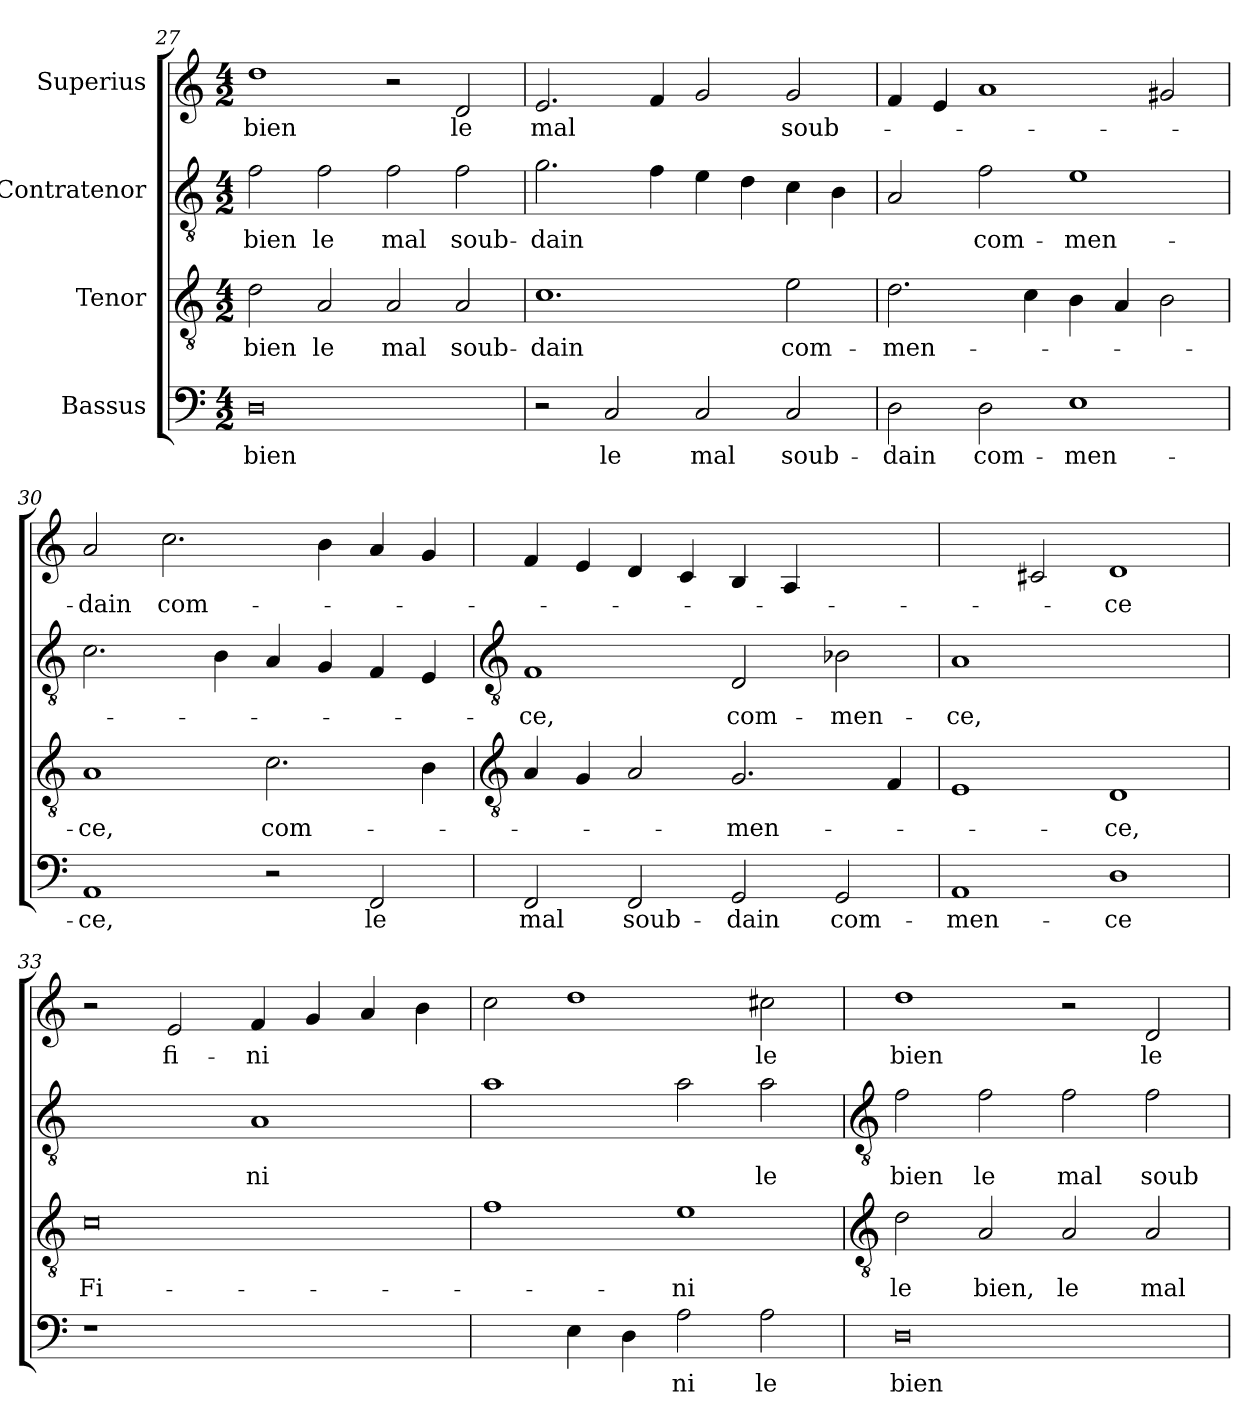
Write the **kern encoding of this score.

**kern	**text	**kern	**text	**kern	**text	**kern	**text
*part4	*part4	*part3	*part3	*part2	*part2	*part1	*part1
*staff4	*staff4	*staff3	*staff3	*staff2	*staff2	*staff1	*staff1
*I"Bassus	*	*I"Tenor	*	*I"Contratenor	*	*I"Superius	*
!!LO:LB:g=z
*clefF4	*	*clefGv2	*	*clefGv2	*	*clefG2	*
*k[]	*	*k[]	*	*k[]	*	*k[]	*
*C:	*	*C:	*	*C:	*	*C:	*
*M4/2	*	*M4/2	*	*M4/2	*	*M4/2	*
=27	=27	=27	=27	=27	=27	=27	=27
!	!LO:LY:b	!	!LO:LY:b	!	!LO:LY:b	!	!LO:LY:b
0D	-bien	2d	bien	2f	bien	1dd	bien
!	!	!	!LO:LY:b	!	!LO:LY:b	!	!
.	.	2A	le	2f	le	.	.
!	!	!	!LO:LY:b	!	!LO:LY:b	!	!
.	.	2A	mal	2f	mal	2r	.
!	!	!	!LO:LY:b	!	!LO:LY:b	!	!LO:LY:b
.	.	2A	soub-	2f	soub-	2d	le
=28	=28	=28	=28	=28	=28	=28	=28
!	!	!	!LO:LY:b	!	!LO:LY:b	!	!LO:LY:b
2r	.	1.c	-dain	2.g	-dain	2.e	mal
!	!LO:LY:b	!	!	!	!	!	!
2C	le	.	.	.	.	.	.
.	.	.	.	4f	.	4f	.
!	!LO:LY:b	!	!	!	!	!	!
2C	mal	.	.	4e	.	2g	.
.	.	.	.	4d	.	.	.
!	!LO:LY:b	!	!LO:LY:b	!	!	!	!LO:LY:b
2C	soub-	2e	com-	4c	.	2g	soub-
.	.	.	.	4B	.	.	.
=29	=29	=29	=29	=29	=29	=29	=29
!	!LO:LY:b	!	!LO:LY:b	!	!	!	!
2D	-dain	2.d	-men-	2A	.	4f	.
.	.	.	.	.	.	4e	.
!	!LO:LY:b	!	!	!	!LO:LY:b	!	!
2D	com-	.	.	2f	com-	1a	.
.	.	4c	.	.	.	.	.
!	!LO:LY:b	!	!	!	!LO:LY:b	!	!
1E	-men-	4B	.	1e	-men-	.	.
.	.	4A	.	.	.	.	.
.	.	2B	.	.	.	2g#	.
=30	=30	=30	=30	=30	=30	=30	=30
!	!LO:LY:b	!	!LO:LY:b	!	!	!	!LO:LY:b
1AA	-ce,	1A	-ce,	2.c	.	2a	-dain
!	!	!	!	!	!	!	!LO:LY:b
.	.	.	.	.	.	2.cc	com-
.	.	.	.	4B	.	.	.
!	!	!	!LO:LY:b	!	!	!	!
2r	.	2.c	com-	4A	.	.	.
.	.	.	.	4G	.	4b	.
!	!LO:LY:b	!	!	!	!	!	!
2FF	le	.	.	4F	.	4a	.
.	.	4B	.	4E	.	4g	.
!!LO:LB:g=z
=31	=31	=31	=31	=31	=31	=31	=31
*	*	*clefGv2	*	*clefGv2	*	*	*
!	!LO:LY:b	!	!	!	!LO:LY:b	!	!
2FF	mal	4A	.	1F	-ce,	4f	.
.	.	4G	.	.	.	4e	.
!	!LO:LY:b	!	!	!	!	!	!
2FF	soub-	2A	.	.	.	4d	.
.	.	.	.	.	.	4c	.
!	!LO:LY:b	!	!LO:LY:b	!	!LO:LY:b	!	!
2GG	-dain	2.G	-men-	2D	com-	4B	.
.	.	.	.	.	.	4A	.
!	!LO:LY:b	!	!	!	!LO:LY:b	!	!LO:LY:b
2GG	com-	.	.	2B-	-men-	[2dyy	-men
.	.	4F	.	.	.	.	.
=32	=32	=32	=32	=32	=32	=32	=32
!	!LO:LY:b	!	!	!	!LO:LY:b	!	!
1AA	-men-	1E	.	1A	-ce,	2dyy]	.
.	.	.	.	.	.	2c#	.
!	!LO:LY:b	!	!LO:LY:b	!	!LO:LY:b	!	!LO:LY:b
1D	-ce	1D	-ce,	[1Ayy	Fi-	1d	ce
=33	=33	=33	=33	=33	=33	=33	=33
!	!	!	!LO:LY:b	!	!	!	!
1r	.	0c	Fi-	1Ayy]	.	2r	.
!	!	!	!	!	!	!	!LO:LY:b
.	.	.	.	.	.	2e	fi-
!	!LO:LY:b	!	!	!	!LO:LY:b	!	!LO:LY:b
[1Fyy	Fi-	.	.	1A	-ni	4f	-ni
.	.	.	.	.	.	4g	.
.	.	.	.	.	.	4a	.
.	.	.	.	.	.	4b	.
=34	=34	=34	=34	=34	=34	=34	=34
2Fyy]	.	1f	.	1a	.	2cc	.
4E	.	.	.	.	.	1dd	.
4D	.	.	.	.	.	.	.
!	!LO:LY:b	!	!LO:LY:b	!	!	!	!
2A	-ni	1e	-ni	2a	.	.	.
!	!LO:LY:b	!	!	!	!LO:LY:b	!	!LO:LY:b
2A	le	.	.	2a	le	2cc#	le
!!LO:LB:g=z
=35	=35	=35	=35	=35	=35	=35	=35
*	*	*clefGv2	*	*clefGv2	*	*	*
!	!LO:LY:b	!	!LO:LY:b	!	!LO:LY:b	!	!LO:LY:b
*^	*	*	*	*	*	*	*
0D	0ryy	bien	2d	le	2f	bien	1dd	bien
!	!	!	!	!LO:LY:b	!	!LO:LY:b	!	!
.	.	.	2A	bien,	2f	le	.	.
!	!	!	!	!LO:LY:b	!	!LO:LY:b	!	!
.	.	.	2A	le	2f	mal	2r	.
!	!	!	!	!LO:LY:b	!	!LO:LY:b	!	!LO:LY:b
.	.	.	2A	mal	2f	soub-	2d	le
*v	*v	*	*	*	*	*	*	*
=	=	=	=	=	=	=	=
*-	*-	*-	*-	*-	*-	*-	*-
